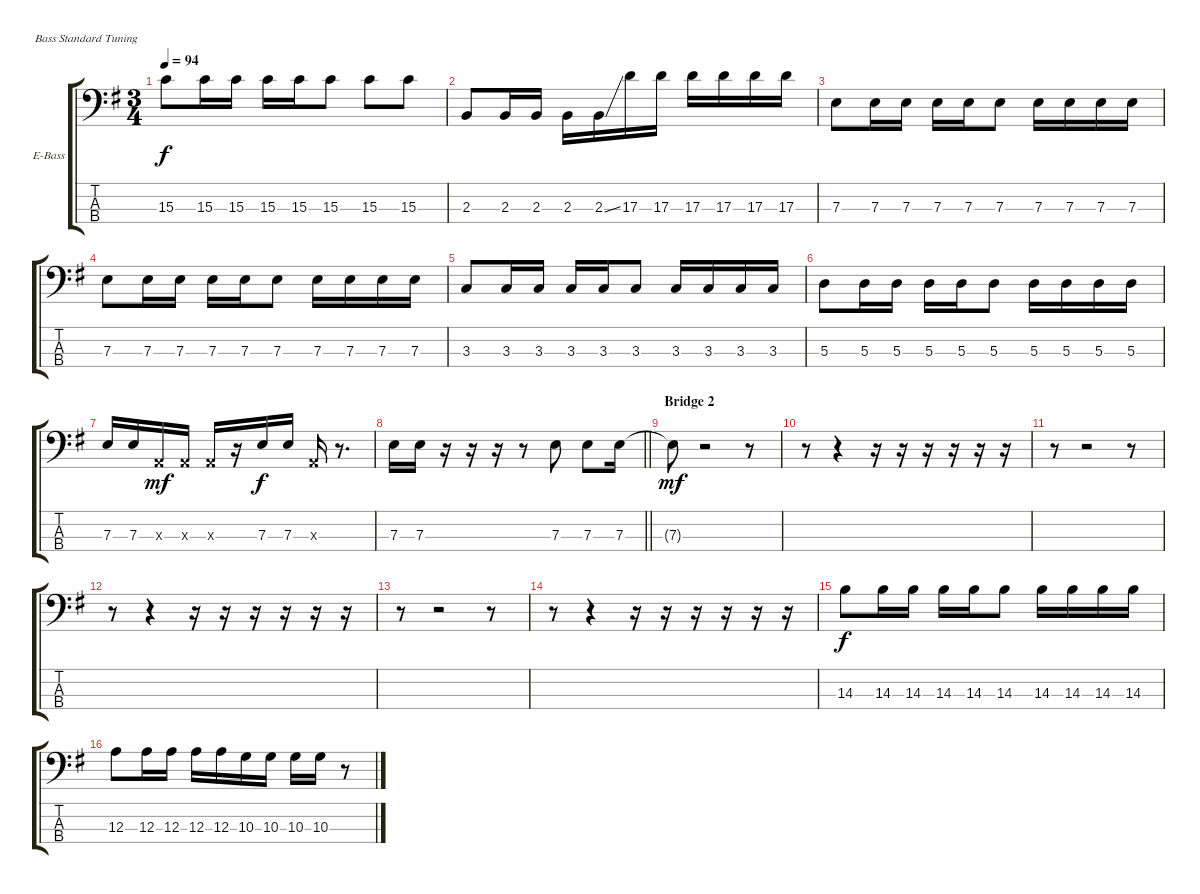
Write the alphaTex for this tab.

\bracketExtendMode groupsimilarinstruments
\firstSystemTrackNameOrientation horizontal
\otherSystemsTrackNameOrientation horizontal
\track ("Bass" "E-Bass") {instrument electricbassfinger}
\staff {score tabs}
\tuning (G2 D2 A1 E1)
\ts (3 4)
\tempo 94
\clef f4
\ks g
15.3.8{dy f} 15.3.16 15.3.16 15.3.16 15.3.16 15.3.8 15.3.8 15.3.8 |
2.3.8 2.3.16 2.3.16 2.3.16 2.3{ss}.16 17.3.16 17.3.16 17.3.16 17.3.16 17.3.16 17.3.16 |
7.3.8 7.3.16 7.3.16 7.3.16 7.3.16 7.3.8 7.3.16 7.3.16 7.3.16 7.3.16 |
7.3.8 7.3.16 7.3.16 7.3.16 7.3.16 7.3.8 7.3.16 7.3.16 7.3.16 7.3.16 |
3.3.8 3.3.16 3.3.16 3.3.16 3.3.16 3.3.8 3.3.16 3.3.16 3.3.16 3.3.16 |
5.3.8 5.3.16 5.3.16 5.3.16 5.3.16 5.3.8 5.3.16 5.3.16 5.3.16 5.3.16 |
7.3.16 7.3.16 0.3{x}.16{dy mf} 0.3{x}.16 0.3{x}.16 r.16 7.3.16{dy f} 7.3.16 0.3{x}.16 r.8{d} |
\barLineRight lightlight
7.3.16 7.3.16 r.16 r.16 r.16 r.8 7.3.8 7.3.8 7.3.16 |
\section ("" "Bridge 2")
7.3{t}.8{dy mf} r.2 r.8 |
r.8 r.4 r.16 r.16 r.16 r.16 r.16 r.16 |
r.8 r.2 r.8 |
r.8 r.4 r.16 r.16 r.16 r.16 r.16 r.16 |
r.8 r.2 r.8 |
r.8 r.4 r.16 r.16 r.16 r.16 r.16 r.16 |
14.3.8{dy f} 14.3.16 14.3.16 14.3.16 14.3.16 14.3.8 14.3.16 14.3.16 14.3.16 14.3.16 |
12.3.8 12.3.16 12.3.16 12.3.16 12.3.16 10.3.16 10.3.16 10.3.16 10.3.16 r.8
